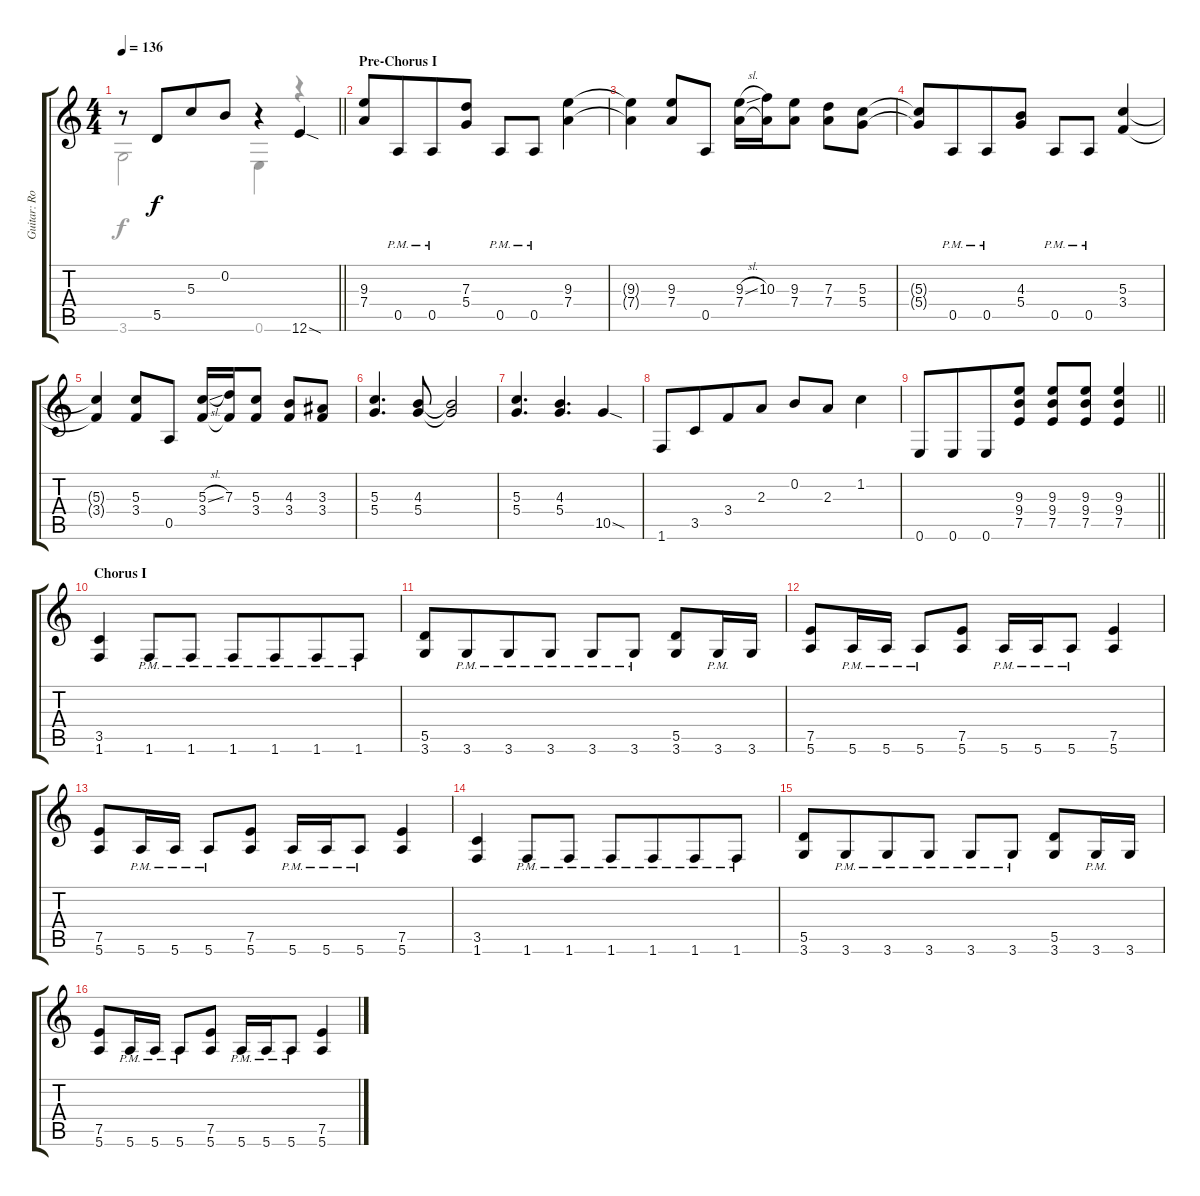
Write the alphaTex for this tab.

\track ("Guitar: Rob" "Guitar: Ro") {instrument distortionguitar}
\staff {score tabs}
\tuning (E4 B3 G3 D3 A2 E2) {hide}
\voice
\ts (4 4)
\tempo 136
\clef g2
\barLineRight lightlight
\ks c
r.8{dy f} 5.5.8{beam merge} 5.3.8 0.2.8 r.4 12.6{sod}.4{instrument overdrivenguitar} |
\section ("" "Pre-Chorus I")
(9.3 7.4).8 0.5{pm}.8{beam merge} 0.5{pm}.8 (7.3 5.4).8 0.5{pm}.8 0.5{pm}.8 (9.3 7.4).4 |
(9.3{t} 7.4{t}).4 (9.3 7.4).8 0.5.8 (9.3{sl} 7.4).16 (10.3 7.4{t}).16 (9.3 7.4).8 (7.3 7.4).8 (5.3 5.4).8 |
(5.3{t} 5.4{t}).8 0.5{pm}.8{beam merge} 0.5{pm}.8 (4.3 5.4).8 0.5{pm}.8 0.5{pm}.8 (5.3 3.4).4 |
(5.3{t} 3.4{t}).4 (5.3 3.4).8 0.5.8 (5.3{sl} 3.4).16 (7.3 3.4{t}).16 (5.3 3.4).8 (4.3 3.4).8 (3.3 3.4).8 |
(5.3 5.4).4{d} (4.3 5.4).8 (4.3{t} 5.4{t}).2 |
(5.3 5.4).4{d} (4.3 5.4).4{d} 10.5{sod}.4 |
1.6.8 3.5.8{beam merge} 3.4.8 2.3.8 0.2.8 2.3.8 1.2.4 |
\barLineRight lightlight
0.6.8 0.6.8{beam merge} 0.6.8 (9.3 9.4 7.5).8 (9.3 9.4 7.5).8 (9.3 9.4 7.5).8 (9.3 9.4 7.5).4 |
\section ("" "Chorus I")
(3.5 1.6).4 1.6{pm}.8 1.6{pm}.8 1.6{pm}.8 1.6{pm}.8{beam merge} 1.6{pm}.8 1.6{pm}.8 |
(5.5 3.6).8 3.6{pm}.8{beam merge} 3.6{pm}.8 3.6{pm}.8 3.6{pm}.8{beam merge} 3.6{pm}.8 (5.5 3.6).8 3.6{pm}.16 3.6.16 |
(7.5 5.6).8 5.6{pm}.16 5.6{pm}.16 5.6{pm}.8 (7.5 5.6).8 5.6{pm}.16 5.6{pm}.16 5.6{pm}.8 (7.5 5.6).4 |
(7.5 5.6).8 5.6{pm}.16 5.6{pm}.16 5.6{pm}.8 (7.5 5.6).8 5.6{pm}.16 5.6{pm}.16 5.6{pm}.8 (7.5 5.6).4 |
(3.5 1.6).4 1.6{pm}.8 1.6{pm}.8 1.6{pm}.8 1.6{pm}.8{beam merge} 1.6{pm}.8 1.6{pm}.8 |
(5.5 3.6).8 3.6{pm}.8{beam merge} 3.6{pm}.8 3.6{pm}.8 3.6{pm}.8{beam merge} 3.6{pm}.8 (5.5 3.6).8 3.6{pm}.16 3.6.16 |
(7.5 5.6).8 5.6{pm}.16 5.6{pm}.16 5.6{pm}.8 (7.5 5.6).8 5.6{pm}.16 5.6{pm}.16 5.6{pm}.8 (7.5 5.6).4
\voice
\clef g2
\ottava regular
\simile none
\barLineRight lightlight
\ks c
3.6.2{dy f} 0.6.4 r.4 |
|
|
|
|
|
|
|
\barLineRight lightlight
|
|
|
|
|
|
|
